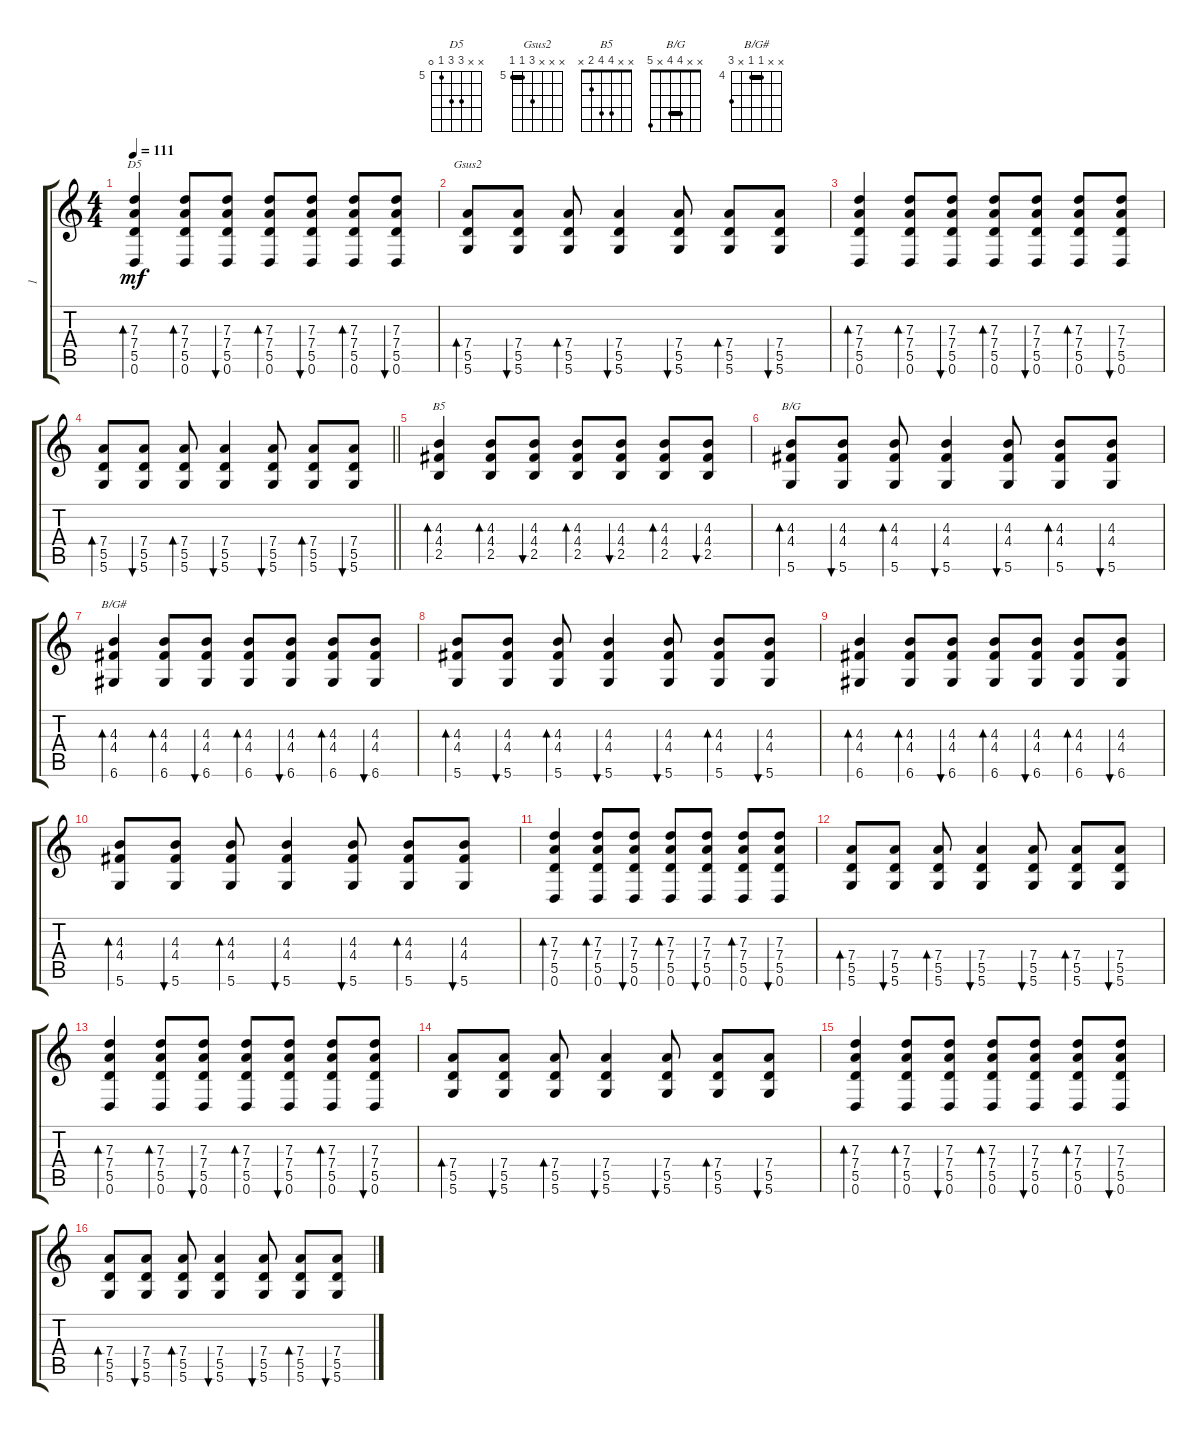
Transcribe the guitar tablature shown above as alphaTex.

\track ("1" "1") {instrument acousticguitarsteel}
\staff {score tabs}
\tuning (E4 B3 G3 D3 A2 D2) {hide}
\chord ("D5" x x 7 7 5 0) {firstfret 5}
\chord ("Gsus2" x x x 7 5 5) {firstfret 5 barre 5}
\chord ("B5" x x 4 4 2 x)
\chord ("B/G" x x 4 4 x 5) {barre 4}
\chord ("B/G#" x x 4 4 x 6) {firstfret 4 barre 4}
\ts (4 4)
\tempo 111
\clef g2
\ks c
(7.3 7.4 5.5 0.6).4{bd 30 ch "D5" dy mf} (7.3 7.4 5.5 0.6).8{bd 30} (7.3 7.4 5.5 0.6).8{bu 30} (7.3 7.4 5.5 0.6).8{bd 30} (7.3 7.4 5.5 0.6).8{bu 30} (7.3 7.4 5.5 0.6).8{bd 30} (7.3 7.4 5.5 0.6).8{bu 30} |
(7.4 5.5 5.6).8{bd 30 ch "Gsus2"} (7.4 5.5 5.6).8{bu 30} (7.4 5.5 5.6).8{bd 30} (7.4 5.5 5.6).4{bu 30} (7.4 5.5 5.6).8{bu 30} (7.4 5.5 5.6).8{bd 30} (7.4 5.5 5.6).8{bu 30} |
(7.3 7.4 5.5 0.6).4{bd 30} (7.3 7.4 5.5 0.6).8{bd 30} (7.3 7.4 5.5 0.6).8{bu 30} (7.3 7.4 5.5 0.6).8{bd 30} (7.3 7.4 5.5 0.6).8{bu 30} (7.3 7.4 5.5 0.6).8{bd 30} (7.3 7.4 5.5 0.6).8{bu 30} |
\barLineRight lightlight
(7.4 5.5 5.6).8{bd 30} (7.4 5.5 5.6).8{bu 30} (7.4 5.5 5.6).8{bd 30} (7.4 5.5 5.6).4{bu 30} (7.4 5.5 5.6).8{bu 30} (7.4 5.5 5.6).8{bd 30} (7.4 5.5 5.6).8{bu 30} |
(4.3 4.4 2.5).4{bd 30 ch "B5"} (4.3 4.4 2.5).8{bd 30} (4.3 4.4 2.5).8{bu 30} (4.3 4.4 2.5).8{bd 30} (4.3 4.4 2.5).8{bu 30} (4.3 4.4 2.5).8{bd 30} (4.3 4.4 2.5).8{bu 30} |
(4.3 4.4 5.6).8{bd 30 ch "B/G"} (4.3 4.4 5.6).8{bu 30} (4.3 4.4 5.6).8{bd 30} (4.3 4.4 5.6).4{bu 30} (4.3 4.4 5.6).8{bu 30} (4.3 4.4 5.6).8{bd 30} (4.3 4.4 5.6).8{bu 30} |
(4.3 4.4 6.6).4{bd 30 ch "B/G#"} (4.3 4.4 6.6).8{bd 30} (4.3 4.4 6.6).8{bu 30} (4.3 4.4 6.6).8{bd 30} (4.3 4.4 6.6).8{bu 30} (4.3 4.4 6.6).8{bd 30} (4.3 4.4 6.6).8{bu 30} |
(4.3 4.4 5.6).8{bd 30} (4.3 4.4 5.6).8{bu 30} (4.3 4.4 5.6).8{bd 30} (4.3 4.4 5.6).4{bu 30} (4.3 4.4 5.6).8{bu 30} (4.3 4.4 5.6).8{bd 30} (4.3 4.4 5.6).8{bu 30} |
(4.3 4.4 6.6).4{bd 30} (4.3 4.4 6.6).8{bd 30} (4.3 4.4 6.6).8{bu 30} (4.3 4.4 6.6).8{bd 30} (4.3 4.4 6.6).8{bu 30} (4.3 4.4 6.6).8{bd 30} (4.3 4.4 6.6).8{bu 30} |
(4.3 4.4 5.6).8{bd 30} (4.3 4.4 5.6).8{bu 30} (4.3 4.4 5.6).8{bd 30} (4.3 4.4 5.6).4{bu 30} (4.3 4.4 5.6).8{bu 30} (4.3 4.4 5.6).8{bd 30} (4.3 4.4 5.6).8{bu 30} |
(7.3 7.4 5.5 0.6).4{bd 30} (7.3 7.4 5.5 0.6).8{bd 30} (7.3 7.4 5.5 0.6).8{bu 30} (7.3 7.4 5.5 0.6).8{bd 30} (7.3 7.4 5.5 0.6).8{bu 30} (7.3 7.4 5.5 0.6).8{bd 30} (7.3 7.4 5.5 0.6).8{bu 30} |
(7.4 5.5 5.6).8{bd 30} (7.4 5.5 5.6).8{bu 30} (7.4 5.5 5.6).8{bd 30} (7.4 5.5 5.6).4{bu 30} (7.4 5.5 5.6).8{bu 30} (7.4 5.5 5.6).8{bd 30} (7.4 5.5 5.6).8{bu 30} |
(7.3 7.4 5.5 0.6).4{bd 30} (7.3 7.4 5.5 0.6).8{bd 30} (7.3 7.4 5.5 0.6).8{bu 30} (7.3 7.4 5.5 0.6).8{bd 30} (7.3 7.4 5.5 0.6).8{bu 30} (7.3 7.4 5.5 0.6).8{bd 30} (7.3 7.4 5.5 0.6).8{bu 30} |
(7.4 5.5 5.6).8{bd 30} (7.4 5.5 5.6).8{bu 30} (7.4 5.5 5.6).8{bd 30} (7.4 5.5 5.6).4{bu 30} (7.4 5.5 5.6).8{bu 30} (7.4 5.5 5.6).8{bd 30} (7.4 5.5 5.6).8{bu 30} |
(7.3 7.4 5.5 0.6).4{bd 30} (7.3 7.4 5.5 0.6).8{bd 30} (7.3 7.4 5.5 0.6).8{bu 30} (7.3 7.4 5.5 0.6).8{bd 30} (7.3 7.4 5.5 0.6).8{bu 30} (7.3 7.4 5.5 0.6).8{bd 30} (7.3 7.4 5.5 0.6).8{bu 30} |
(7.4 5.5 5.6).8{bd 30} (7.4 5.5 5.6).8{bu 30} (7.4 5.5 5.6).8{bd 30} (7.4 5.5 5.6).4{bu 30} (7.4 5.5 5.6).8{bu 30} (7.4 5.5 5.6).8{bd 30} (7.4 5.5 5.6).8{bu 30}
